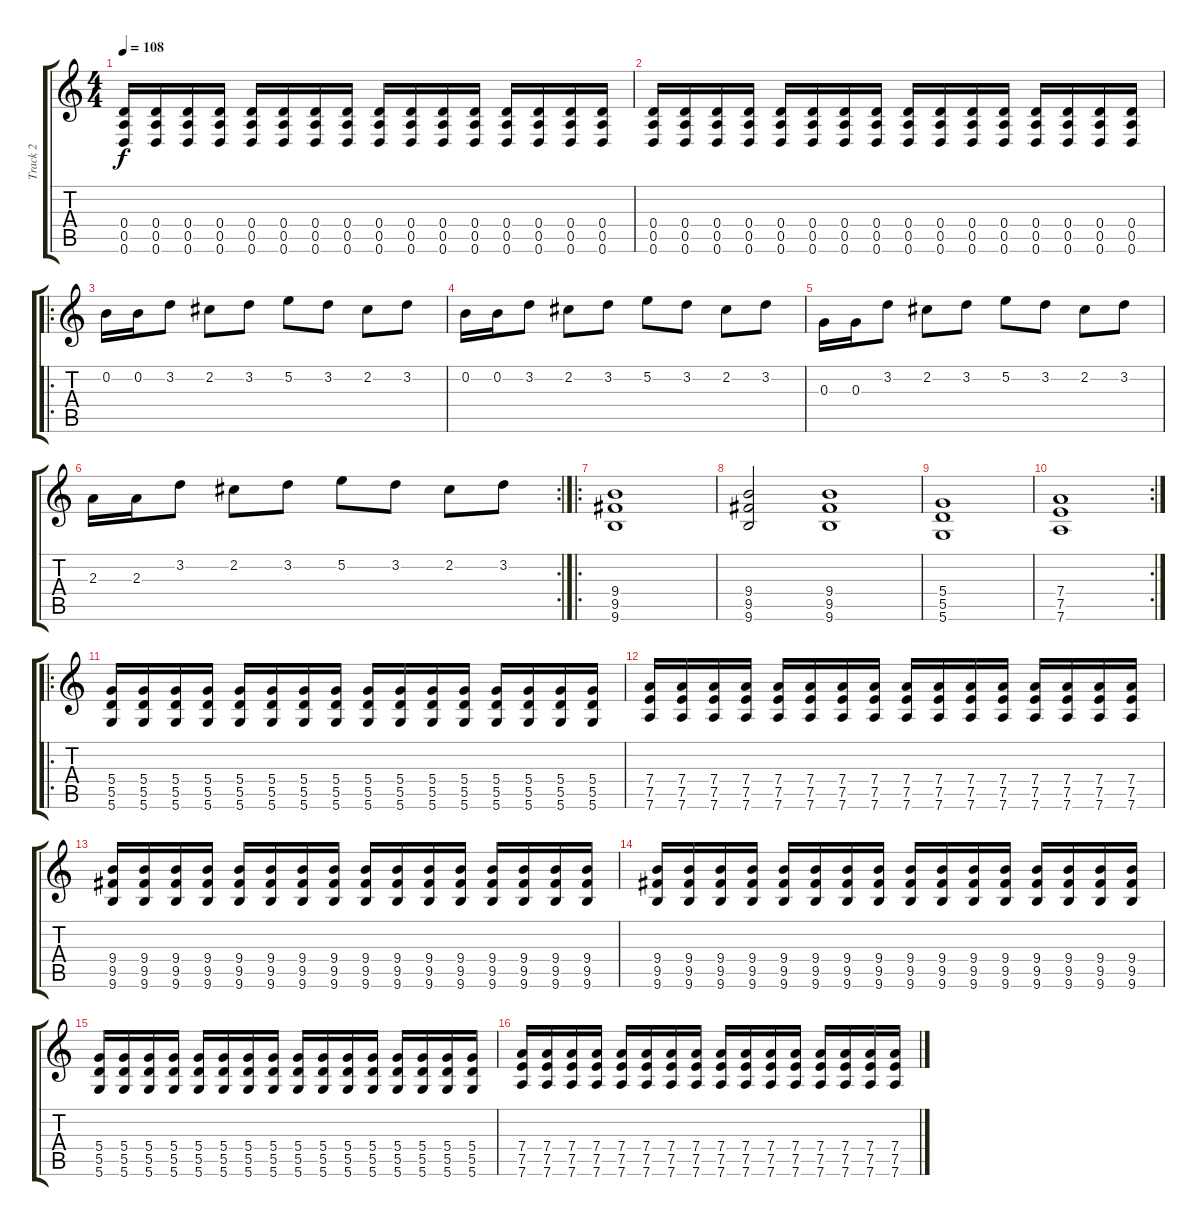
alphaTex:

\track ("Track 2" "Track 2") {instrument distortionguitar}
\staff {score tabs}
\tuning (E4 B3 G3 D3 A2 D2) {hide}
\ts (4 4)
\tempo 108
\clef g2
\ks c
(0.4 0.5 0.6).16{dy f} (0.4 0.5 0.6).16 (0.4 0.5 0.6).16 (0.4 0.5 0.6).16 (0.4 0.5 0.6).16 (0.4 0.5 0.6).16 (0.4 0.5 0.6).16 (0.4 0.5 0.6).16 (0.4 0.5 0.6).16 (0.4 0.5 0.6).16 (0.4 0.5 0.6).16 (0.4 0.5 0.6).16 (0.4 0.5 0.6).16 (0.4 0.5 0.6).16 (0.4 0.5 0.6).16 (0.4 0.5 0.6).16 |
(0.4 0.5 0.6).16 (0.4 0.5 0.6).16 (0.4 0.5 0.6).16 (0.4 0.5 0.6).16 (0.4 0.5 0.6).16 (0.4 0.5 0.6).16 (0.4 0.5 0.6).16 (0.4 0.5 0.6).16 (0.4 0.5 0.6).16 (0.4 0.5 0.6).16 (0.4 0.5 0.6).16 (0.4 0.5 0.6).16 (0.4 0.5 0.6).16 (0.4 0.5 0.6).16 (0.4 0.5 0.6).16 (0.4 0.5 0.6).16 |
\ro
0.2.16 0.2.16 3.2.8 2.2.8 3.2.8 5.2.8 3.2.8 2.2.8 3.2.8 |
0.2.16 0.2.16 3.2.8 2.2.8 3.2.8 5.2.8 3.2.8 2.2.8 3.2.8 |
0.3.16 0.3.16 3.2.8 2.2.8 3.2.8 5.2.8 3.2.8 2.2.8 3.2.8 |
\rc 2
2.3.16 2.3.16 3.2.8 2.2.8 3.2.8 5.2.8 3.2.8 2.2.8 3.2.8 |
\ro
(9.4 9.5 9.6).1 |
(9.4 9.5 9.6).2 (9.4 9.5 9.6).1 |
(5.4 5.5 5.6).1 |
\rc 2
(7.4 7.5 7.6).1 |
\ro
(5.4 5.5 5.6).16 (5.4 5.5 5.6).16 (5.4 5.5 5.6).16 (5.4 5.5 5.6).16 (5.4 5.5 5.6).16 (5.4 5.5 5.6).16 (5.4 5.5 5.6).16 (5.4 5.5 5.6).16 (5.4 5.5 5.6).16 (5.4 5.5 5.6).16 (5.4 5.5 5.6).16 (5.4 5.5 5.6).16 (5.4 5.5 5.6).16 (5.4 5.5 5.6).16 (5.4 5.5 5.6).16 (5.4 5.5 5.6).16 |
(7.4 7.5 7.6).16 (7.4 7.5 7.6).16 (7.4 7.5 7.6).16 (7.4 7.5 7.6).16 (7.4 7.5 7.6).16 (7.4 7.5 7.6).16 (7.4 7.5 7.6).16 (7.4 7.5 7.6).16 (7.4 7.5 7.6).16 (7.4 7.5 7.6).16 (7.4 7.5 7.6).16 (7.4 7.5 7.6).16 (7.4 7.5 7.6).16 (7.4 7.5 7.6).16 (7.4 7.5 7.6).16 (7.4 7.5 7.6).16 |
(9.4 9.5 9.6).16 (9.4 9.5 9.6).16 (9.4 9.5 9.6).16 (9.4 9.5 9.6).16 (9.4 9.5 9.6).16 (9.4 9.5 9.6).16 (9.4 9.5 9.6).16 (9.4 9.5 9.6).16 (9.4 9.5 9.6).16 (9.4 9.5 9.6).16 (9.4 9.5 9.6).16 (9.4 9.5 9.6).16 (9.4 9.5 9.6).16 (9.4 9.5 9.6).16 (9.4 9.5 9.6).16 (9.4 9.5 9.6).16 |
(9.4 9.5 9.6).16 (9.4 9.5 9.6).16 (9.4 9.5 9.6).16 (9.4 9.5 9.6).16 (9.4 9.5 9.6).16 (9.4 9.5 9.6).16 (9.4 9.5 9.6).16 (9.4 9.5 9.6).16 (9.4 9.5 9.6).16 (9.4 9.5 9.6).16 (9.4 9.5 9.6).16 (9.4 9.5 9.6).16 (9.4 9.5 9.6).16 (9.4 9.5 9.6).16 (9.4 9.5 9.6).16 (9.4 9.5 9.6).16 |
(5.4 5.5 5.6).16 (5.4 5.5 5.6).16 (5.4 5.5 5.6).16 (5.4 5.5 5.6).16 (5.4 5.5 5.6).16 (5.4 5.5 5.6).16 (5.4 5.5 5.6).16 (5.4 5.5 5.6).16 (5.4 5.5 5.6).16 (5.4 5.5 5.6).16 (5.4 5.5 5.6).16 (5.4 5.5 5.6).16 (5.4 5.5 5.6).16 (5.4 5.5 5.6).16 (5.4 5.5 5.6).16 (5.4 5.5 5.6).16 |
(7.4 7.5 7.6).16 (7.4 7.5 7.6).16 (7.4 7.5 7.6).16 (7.4 7.5 7.6).16 (7.4 7.5 7.6).16 (7.4 7.5 7.6).16 (7.4 7.5 7.6).16 (7.4 7.5 7.6).16 (7.4 7.5 7.6).16 (7.4 7.5 7.6).16 (7.4 7.5 7.6).16 (7.4 7.5 7.6).16 (7.4 7.5 7.6).16 (7.4 7.5 7.6).16 (7.4 7.5 7.6).16 (7.4 7.5 7.6).16
